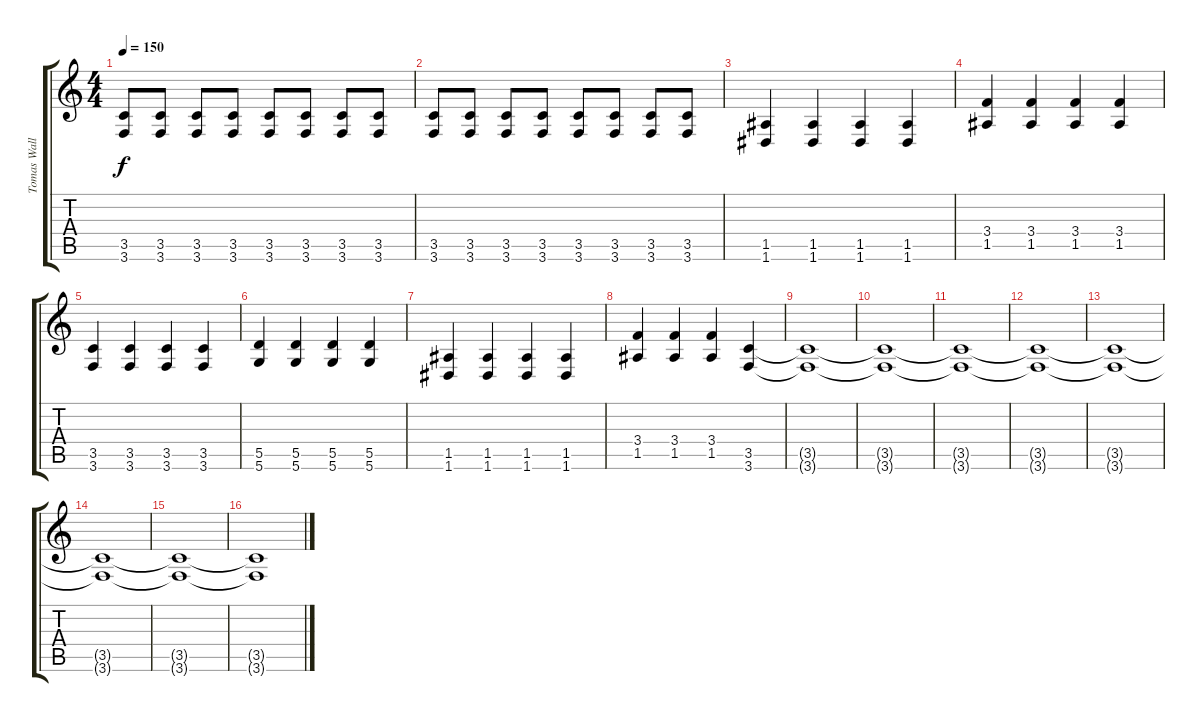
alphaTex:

\track ("Tomas Wallin - Rhythm guitar" "Tomas Wall") {instrument distortionguitar}
\staff {score tabs}
\tuning (E4 B3 G3 D3 A2 D2) {hide}
\ts (4 4)
\tempo 150
\clef g2
\ks c
(3.5 3.6).8{dy f} (3.5 3.6).8 (3.5 3.6).8 (3.5 3.6).8 (3.5 3.6).8 (3.5 3.6).8 (3.5 3.6).8 (3.5 3.6).8 |
(3.5 3.6).8 (3.5 3.6).8 (3.5 3.6).8 (3.5 3.6).8 (3.5 3.6).8 (3.5 3.6).8 (3.5 3.6).8 (3.5 3.6).8 |
(1.5 1.6).4 (1.5 1.6).4 (1.5 1.6).4 (1.5 1.6).4 |
(3.4 1.5).4 (3.4 1.5).4 (3.4 1.5).4 (3.4 1.5).4 |
(3.5 3.6).4 (3.5 3.6).4 (3.5 3.6).4 (3.5 3.6).4 |
(5.5 5.6).4 (5.5 5.6).4 (5.5 5.6).4 (5.5 5.6).4 |
(1.5 1.6).4 (1.5 1.6).4 (1.5 1.6).4 (1.5 1.6).4 |
(3.4 1.5).4 (3.4 1.5).4 (3.4 1.5).4 (3.5 3.6).4 |
(3.5{t} 3.6{t}).1 |
(3.5{t} 3.6{t}).1 |
(3.5{t} 3.6{t}).1 |
(3.5{t} 3.6{t}).1 |
(3.5{t} 3.6{t}).1 |
(3.5{t} 3.6{t}).1 |
(3.5{t} 3.6{t}).1 |
(3.5{t} 3.6{t}).1
